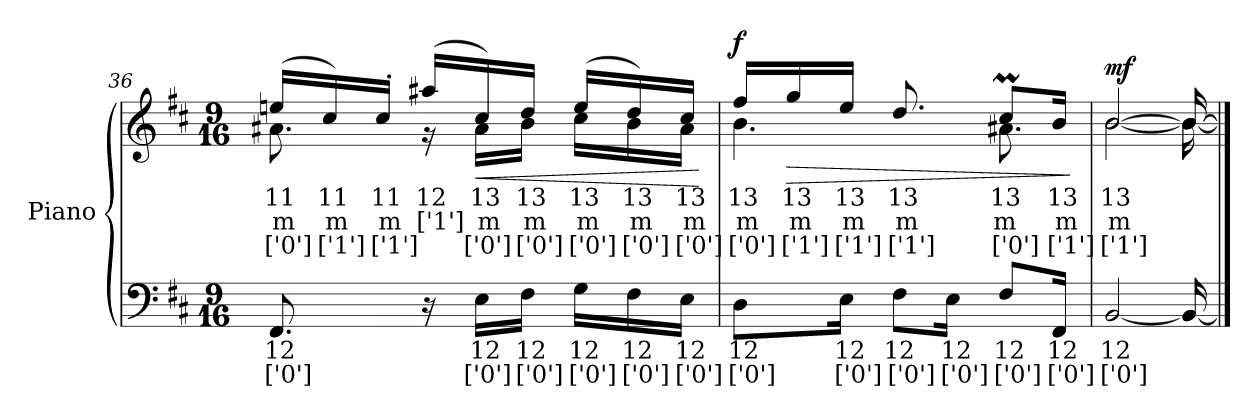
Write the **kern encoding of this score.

**kern	**text	**text	**kern	**text	**text	**text	**dynam
*part1	*part1	*part1	*part1	*part1	*part1	*part1	*part1
*staff2	*staff2	*staff2	*staff1	*staff1	*staff1	*staff1	*staff1/2
*I"Piano	*	*	*	*	*	*	*
*I'Pno.	*	*	*	*	*	*	*
*clefF4	*	*	*clefG2	*	*	*	*
*k[f#c#]	*	*	*k[f#c#]	*	*	*	*
*M9/16	*	*	*M9/16	*	*	*	*
=36	=36	=36	=36	=36	=36	=36	=36
*	*	*	*^	*	*	*	*
8.FF#i/	12	['0']	(>16eenj/LL	8.a#XZ\	11	m	['0']	.
.	.	.	16cc#j/)	.	11	m	['1']	.
.	.	.	16cc#'j/JJ	.	11	m	['1']	.
16r	.	.	(>16aa#Xj/LL	16r	12	['1']	.	.
!	!	!	!	!	!	!	!	!LO:HP:b
16Ei\LL	12	['0']	16cc#j/)	16a#Z\LL	13	m	['0']	<
16F#i\JJ	12	['0']	16ddj/JJ	16bZ\JJ	13	m	['0']	.
16Gi\LL	12	['0']	(>16eej/LL	16cc#Z\LL	13	m	['0']	.
16F#i\	12	['0']	16ddj/)	16bZ\	13	m	['0']	.
16Ei\JJ	12	['0']	16cc#j/JJ	16a#Z\JJ	13	m	['0']	.
*	*	*	*v	*v	*	*	*	*
.	.	.	.	.	.	.	[
=37	=37	=37	=37	=37	=37	=37	=37
*	*	*	*^	*	*	*	*
!	!	!	!	!	!	!	!	!LO:DY:b
8Di\L	12	['0']	16ff#j/LL	4.bZ\	13	m	['0']	f
!	!	!	!	!	!	!	!	!LO:HP:b
.	.	.	16ggj/	.	13	m	['1']	>
16Ei\Jk	12	['0']	16eej/JJ	.	13	m	['1']	.
8F#i\L	12	['0']	8.ddj/	.	13	m	['1']	.
16Ei\Jk	12	['0']	.	.	.	.	.	.
8F#i/L	12	['0']	8cc#mj/L	8.a#XZ\	13	m	['0']	.
16FF#i/Jk	12	['0']	16bj/Jk	.	13	m	['1']	.
*	*	*	*v	*v	*	*	*	*
.	.	.	.	.	.	.	]
=38	=38	=38	=38	=38	=38	=38	=38
*	*	*	*^	*	*	*	*
!	!	!	!	!	!	!	!	!LO:DY:b
[2BBi/	12	['0']	[2bZ/	[2bj\	13	m	['1']	mf
16BBi/_	.	.	16bZ/_	16bj\_	.	.	.	.
*	*	*	*v	*v	*	*	*	*
==	==	==	==	==	==	==	==
*-	*-	*-	*-	*-	*-	*-	*-
